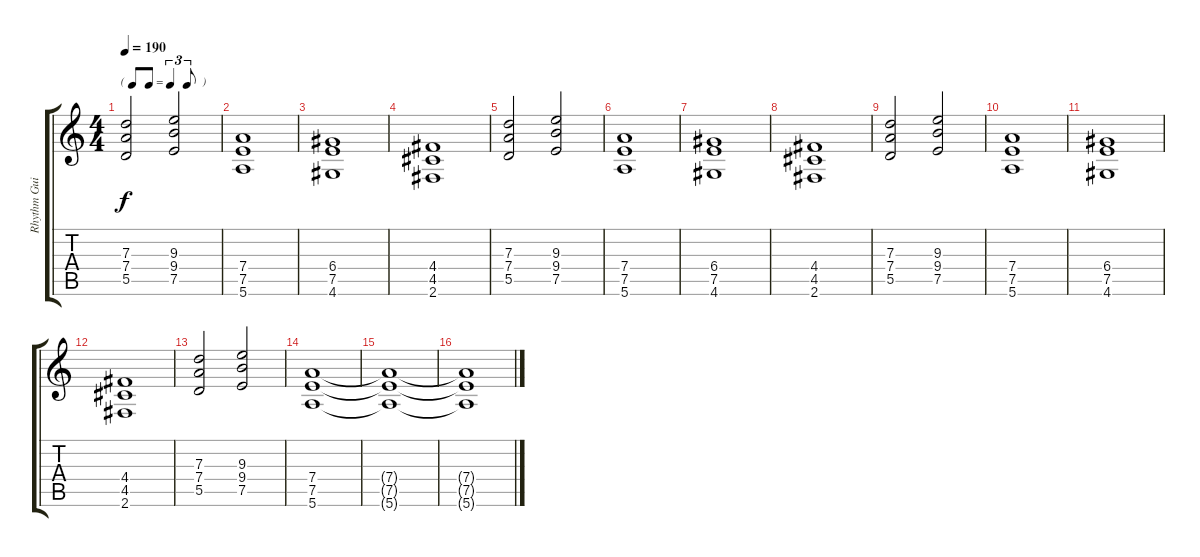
\track ("Rhythm Guitar left" "Rhythm Gui") {instrument distortionguitar}
\staff {score tabs}
\tuning (E4 B3 G3 D3 A2 E2) {hide}
\ts (4 4)
\tf triplet8th
\tempo 190
\clef g2
\ks c
(7.3 7.4 5.5).2{dy f} (9.3 9.4 7.5).2 |
(7.4 7.5 5.6).1 |
(6.4 7.5 4.6).1 |
(4.4 4.5 2.6).1 |
(7.3 7.4 5.5).2 (9.3 9.4 7.5).2 |
(7.4 7.5 5.6).1 |
(6.4 7.5 4.6).1 |
(4.4 4.5 2.6).1 |
(7.3 7.4 5.5).2 (9.3 9.4 7.5).2 |
(7.4 7.5 5.6).1 |
(6.4 7.5 4.6).1 |
(4.4 4.5 2.6).1 |
(7.3 7.4 5.5).2 (9.3 9.4 7.5).2 |
(7.4 7.5 5.6).1 |
(7.4{t} 7.5{t} 5.6{t}).1 |
(7.4{t} 7.5{t} 5.6{t}).1
